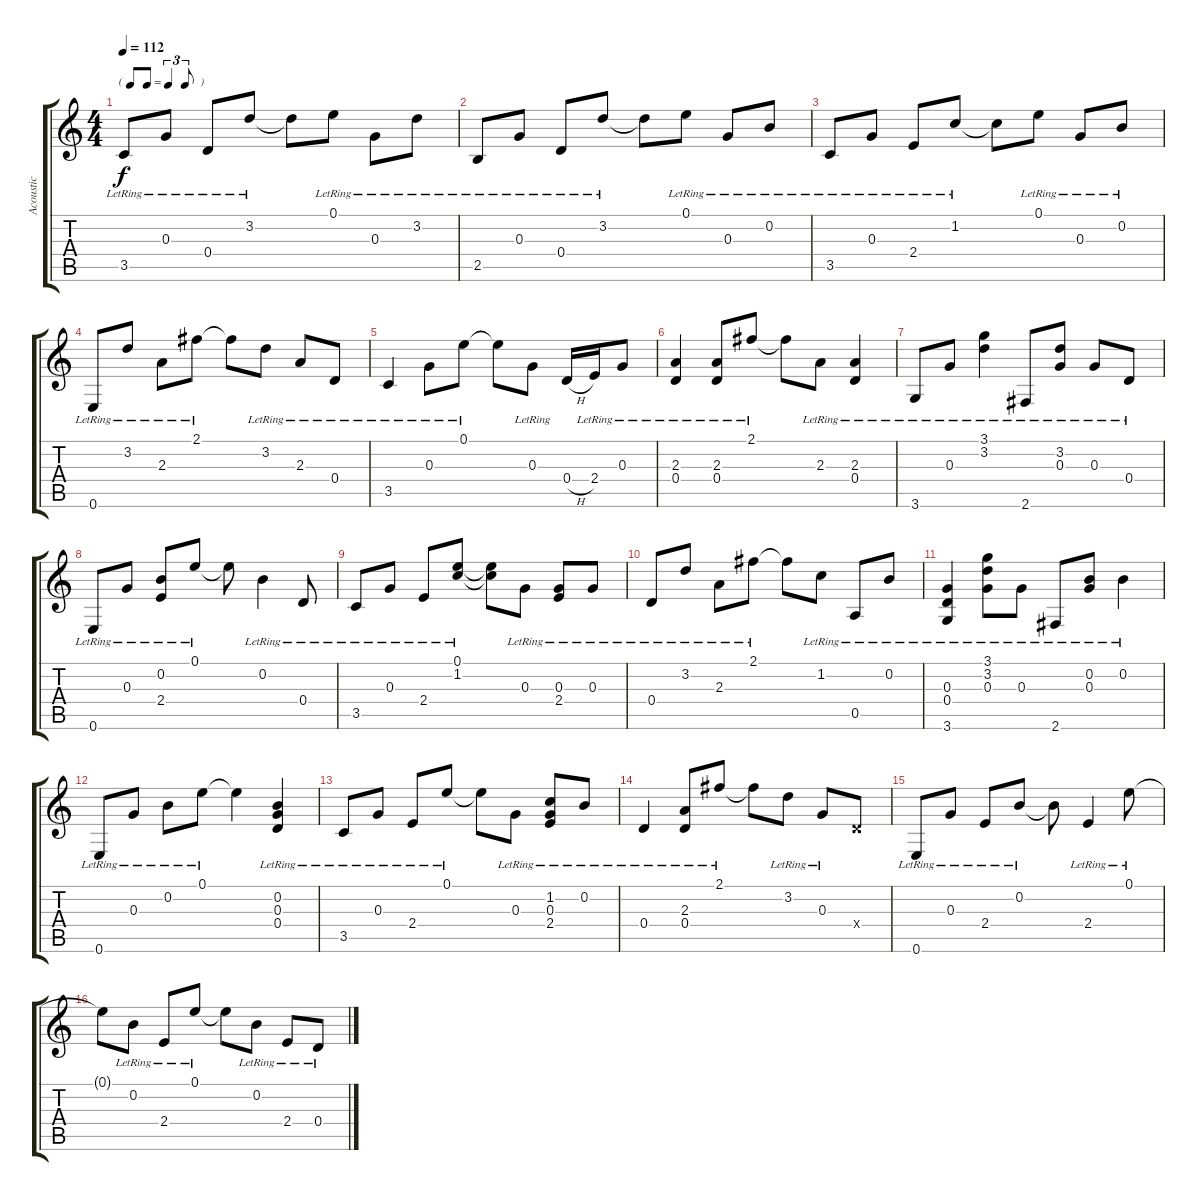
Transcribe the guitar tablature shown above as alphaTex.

\track ("Acoustic" "Acoustic") {instrument acousticguitarsteel}
\staff {score tabs}
\tuning (E4 B3 G3 D3 A2 E2) {hide}
\ts (4 4)
\tf triplet8th
\tempo 112
\clef g2
\ks c
3.5{lr}.8{dy f} 0.3{lr}.8 0.4{lr}.8 3.2{lr}.8 3.2{t}.8 0.1{lr}.8 0.3{lr}.8 3.2{lr}.8 |
2.5{lr}.8 0.3{lr}.8 0.4{lr}.8 3.2{lr}.8 3.2{t}.8 0.1{lr}.8 0.3{lr}.8 0.2{lr}.8 |
3.5{lr}.8 0.3{lr}.8 2.4{lr}.8 1.2{lr}.8 1.2{t}.8 0.1{lr}.8 0.3{lr}.8 0.2{lr}.8 |
0.6{lr}.8 3.2{lr}.8 2.3{lr}.8 2.1{lr}.8 2.1{t}.8 3.2{lr}.8 2.3{lr}.8 0.4{lr}.8 |
3.5{lr}.4 0.3{lr}.8 0.1{lr}.8 0.1{t}.8 0.3{lr}.8 0.4{h}.16 2.4{lr}.16 0.3{lr}.8 |
(2.3{lr} 0.4{lr}).4 (2.3{lr} 0.4{lr}).8 2.1{lr}.8 2.1{t}.8 2.3{lr}.8 (2.3{lr} 0.4{lr}).4 |
3.6{lr}.8 0.3{lr}.8 (3.1{lr} 3.2{lr}).4 2.6{lr}.8 (3.2{lr} 0.3{lr}).8 0.3{lr}.8 0.4{lr}.8 |
0.6{lr}.8 0.3{lr}.8 (0.2{lr} 2.4{lr}).8 0.1{lr}.8 0.1{t}.8 0.2{lr}.4 0.4{lr}.8 |
3.5{lr}.8 0.3{lr}.8 2.4{lr}.8 (0.1{lr} 1.2{lr}).8 (0.1{t} 1.2{t}).8 0.3{lr}.8 (0.3{lr} 2.4{lr}).8 0.3{lr}.8 |
0.4{lr}.8 3.2{lr}.8 2.3{lr}.8 2.1{lr}.8 2.1{t}.8 1.2{lr}.8 0.5{lr}.8 0.2{lr}.8 |
(0.3{lr} 0.4{lr} 3.6{lr}).4 (3.1{lr} 3.2{lr} 0.3{lr}).8 0.3{lr}.8 2.6{lr}.8 (0.2{lr} 0.3{lr}).8 0.2{lr}.4 |
0.6{lr}.8 0.3{lr}.8 0.2{lr}.8 0.1{lr}.8 0.1{t}.4 (0.2{lr} 0.3{lr} 0.4{lr}).4 |
3.5{lr}.8 0.3{lr}.8 2.4{lr}.8 0.1{lr}.8 0.1{t}.8 0.3{lr}.8 (1.2{lr} 0.3{lr} 2.4{lr}).8 0.2{lr}.8 |
0.4{lr}.4 (2.3{lr} 0.4{lr}).8 2.1{lr}.8 2.1{t}.8 3.2{lr}.8 0.3{lr}.8 0.4{x}.8 |
0.6{lr}.8 0.3{lr}.8 2.4{lr}.8 0.2{lr}.8 0.2{t}.8 2.4{lr}.4 0.1{lr}.8 |
0.1{t}.8 0.2{lr}.8 2.4{lr}.8 0.1{lr}.8 0.1{t}.8 0.2{lr}.8 2.4{lr}.8 0.4{lr}.8
